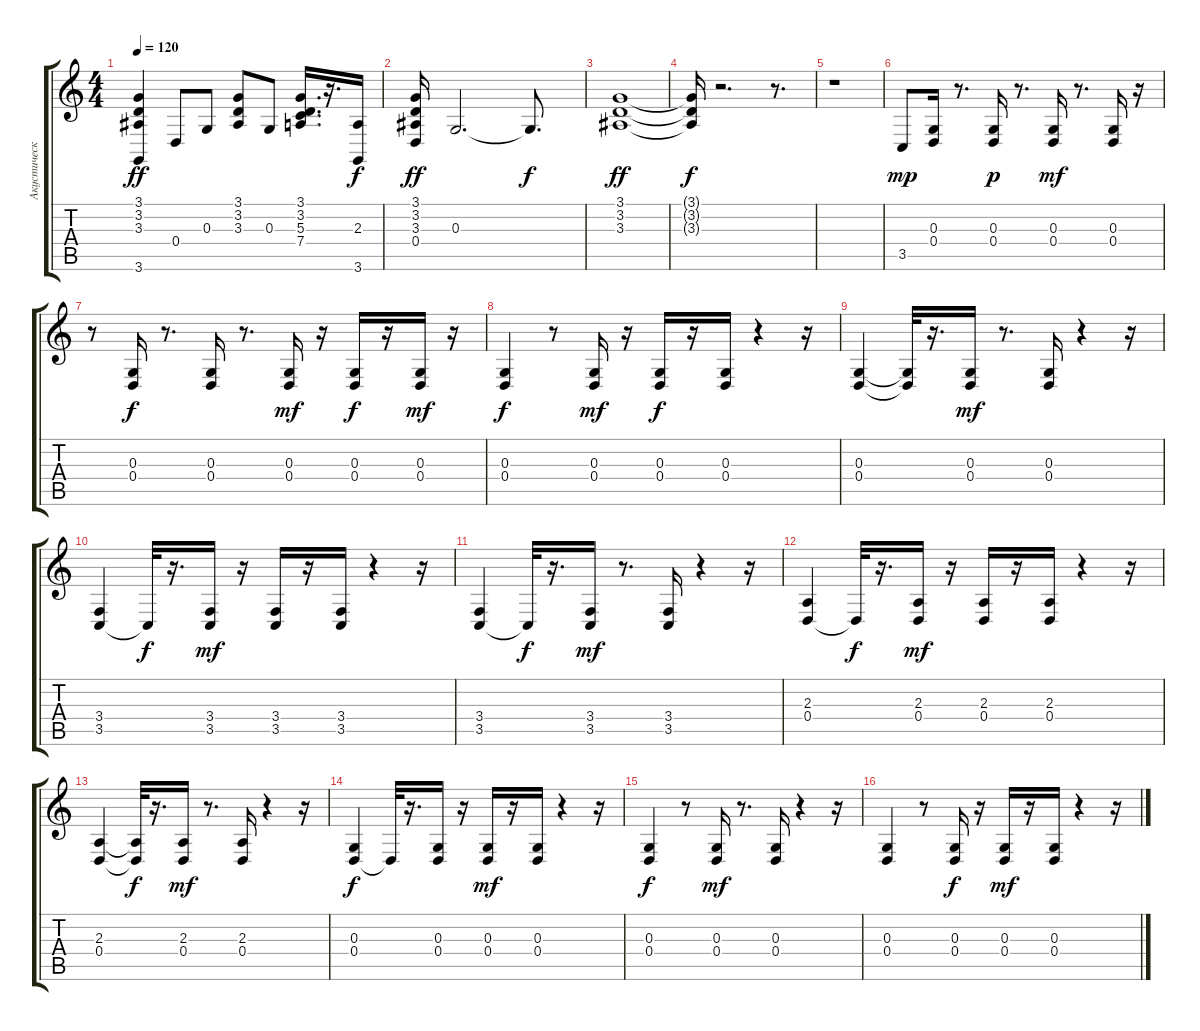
\track ("Акустический Гранд Роял" "Акустическ") {instrument acousticgrandpiano}
\staff {score tabs}
\tuning (E4 B3 G3 D3 A2 E2) {hide}
\ts (4 4)
\tempo 120
\clef g2
\ks c
(3.1 3.2 3.3 3.6).4{dy ff} 0.4.8 0.3.8 (3.1 3.2 3.3).8 0.3.8 (3.1 3.2 5.3 7.4).16{d} r.16{d} (2.3 3.6).16{dy f} |
(3.1 3.2 3.3 0.4).16{dy ff} 0.3.2{d} 0.3{t}.8{d dy f} |
(3.1 3.2 3.3).1{dy ff} |
(3.1{t} 3.2{t} 3.3{t}).16{dy f} r.2{d} r.8{d} |
r.1 |
3.5.8{dy mp instrument electricguitarclean} (0.3 0.4).16 r.8{d} (0.3 0.4).16{dy p} r.8{d} (0.3 0.4).16{dy mf} r.8{d} (0.3 0.4).16 r.16 |
r.8 (0.3 0.4).16{dy f} r.8{d} (0.3 0.4).16 r.8{d} (0.3 0.4).16{dy mf} r.16 (0.3 0.4).16{dy f} r.16 (0.3 0.4).16{dy mf} r.16 |
(0.3 0.4).4{dy f} r.8 (0.3 0.4).16{dy mf} r.16 (0.3 0.4).16{dy f} r.16 (0.3 0.4).16 r.4 r.16 |
(0.3 0.4).4 (0.3{t} 0.4{t}).32 r.16{d} (0.3 0.4).16{dy mf} r.8{d} (0.3 0.4).16 r.4 r.16 |
(3.4 3.5).4 3.5{t}.32{dy f} r.16{d} (3.4 3.5).16{dy mf} r.16 (3.4 3.5).16 r.16 (3.4 3.5).16 r.4 r.16 |
(3.4 3.5).4 3.5{t}.32{dy f} r.16{d} (3.4 3.5).16{dy mf} r.8{d} (3.4 3.5).16 r.4 r.16 |
(2.3 0.4).4 0.4{t}.32{dy f} r.16{d} (2.3 0.4).16{dy mf} r.16 (2.3 0.4).16 r.16 (2.3 0.4).16 r.4 r.16 |
(2.3 0.4).4 (2.3{t} 0.4{t}).32{dy f} r.16{d} (2.3 0.4).16{dy mf} r.8{d} (2.3 0.4).16 r.4 r.16 |
(0.3 0.4).4{dy f} 0.4{t}.32 r.16{d} (0.3 0.4).16 r.16 (0.3 0.4).16{dy mf} r.16 (0.3 0.4).16 r.4 r.16 |
(0.3 0.4).4{dy f} r.8 (0.3 0.4).16{dy mf} r.8{d} (0.3 0.4).16 r.4 r.16 |
(0.3 0.4).4 r.8 (0.3 0.4).16{dy f} r.16 (0.3 0.4).16{dy mf} r.16 (0.3 0.4).16 r.4 r.16
